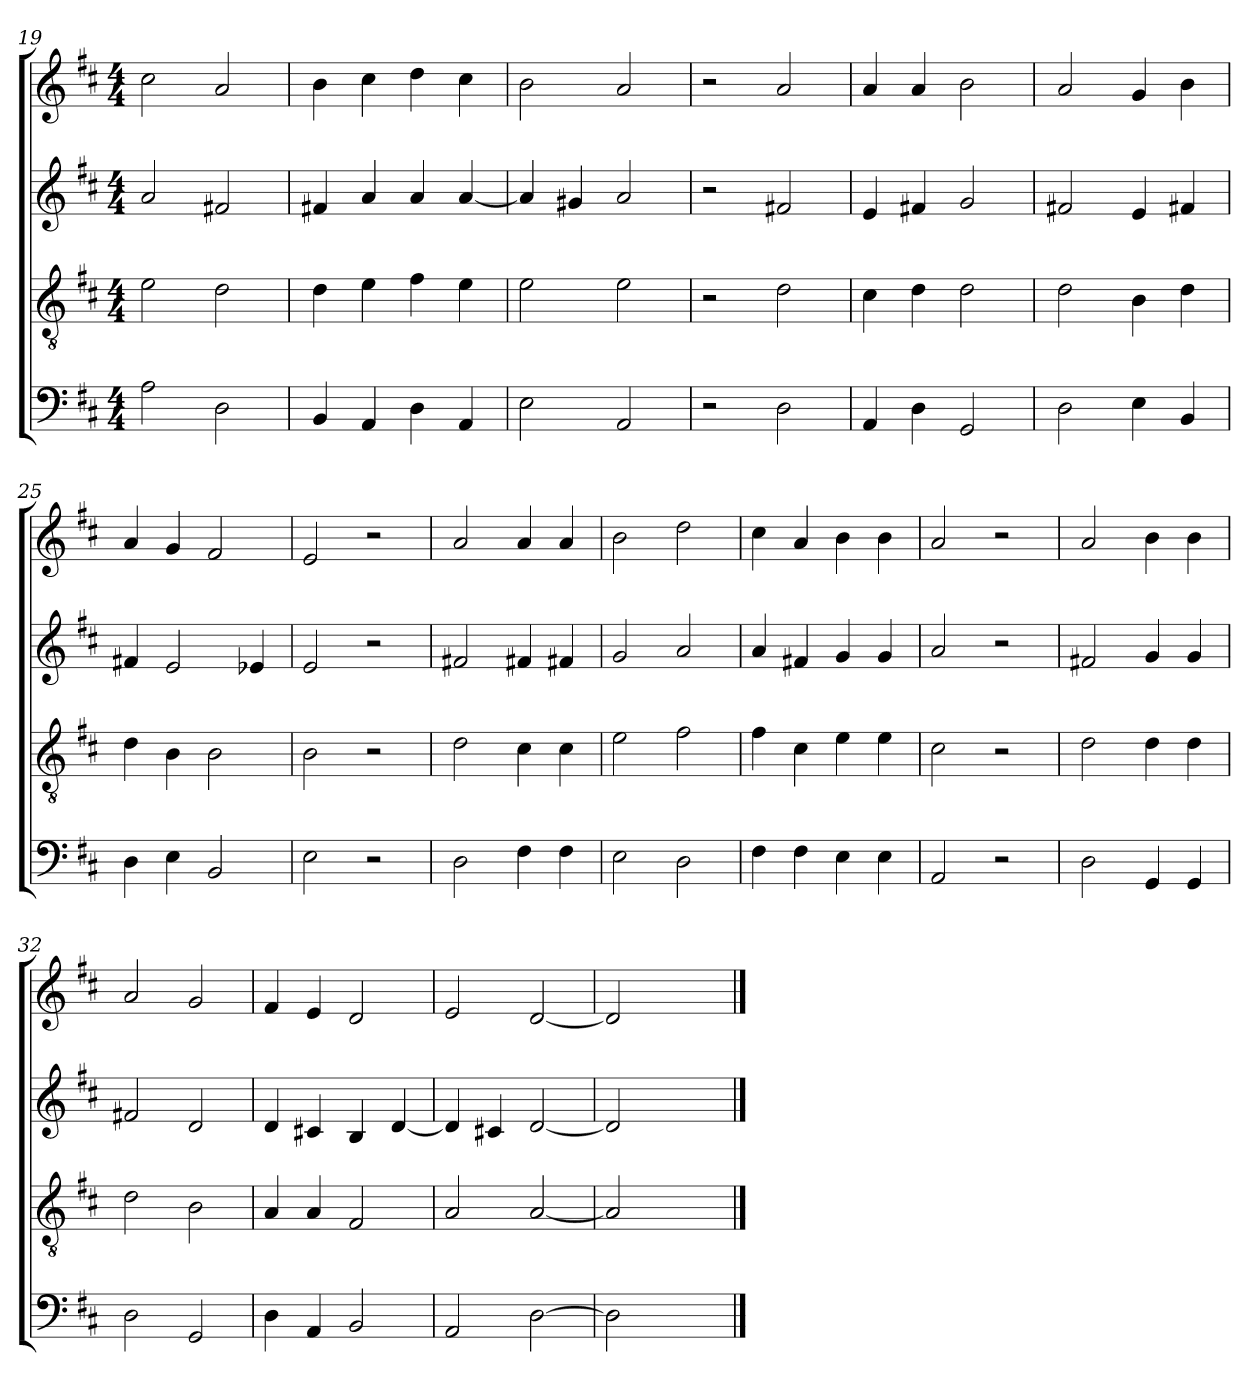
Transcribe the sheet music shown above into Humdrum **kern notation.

**kern	**kern	**kern	**kern
*part4	*part3	*part2	*part1
*staff4	*staff3	*staff2	*staff1
*clefF4	*clefGv2	*clefG2	*clefG2
*k[f#c#]	*k[f#c#]	*k[f#c#]	*k[f#c#]
*M4/4	*M4/4	*M4/4	*M4/4
=19	=19	=19	=19
2A	2e	2a	2cc#
2D	2d	2f#X	2a
!!LO:LB:g=z
=20	=20	=20	=20
4BB	4d	4f#X	4b
4AA	4e	4a	4cc#
4D	4f#	4a	4dd
4AA	4e	[4a	4cc#
=21	=21	=21	=21
2E	2e	4a]	2b
.	.	4g#X	.
2AA	2e	2a	2a
=22	=22	=22	=22
2r	2r	2r	2r
2D	2d	2f#X	2a
=23	=23	=23	=23
4AA	4c#	4e	4a
4D	4d	4f#X	4a
2GG	2d	2g	2b
=24	=24	=24	=24
2D	2d	2f#X	2a
4E	4B	4e	4g
4BB	4d	4f#X	4b
=25	=25	=25	=25
4D	4d	4f#X	4a
4E	4B	2e	4g
2BB	2B	.	2f#
.	.	4e-X	.
=26	=26	=26	=26
2E	2B	2e	2e
2r	2r	2r	2r
=27	=27	=27	=27
2D	2d	2f#X	2a
4F#	4c#	4f#X	4a
4F#	4c#	4f#X	4a
=28	=28	=28	=28
2E	2e	2g	2b
2D	2f#	2a	2dd
!!LO:PB:g=z
=29	=29	=29	=29
4F#	4f#	4a	4cc#
4F#	4c#	4f#X	4a
4E	4e	4g	4b
4E	4e	4g	4b
=30	=30	=30	=30
2AA	2c#	2a	2a
2r	2r	2r	2r
=31	=31	=31	=31
2D	2d	2f#X	2a
4GG	4d	4g	4b
4GG	4d	4g	4b
=32	=32	=32	=32
2D	2d	2f#X	2a
2GG	2B	2d	2g
=33	=33	=33	=33
4D	4A	4d	4f#
4AA	4A	4c#X	4e
2BB	2F#	4B	2d
.	.	[4d	.
=34	=34	=34	=34
2AA	2A	4d]	2e
.	.	4c#X	.
[2D	[2A	[2d	[2d
=35	=35	=35	=35
2D]	2A]	2d]	2d]
2ryy	2ryy	2ryy	2ryy
==	==	==	==
*-	*-	*-	*-
